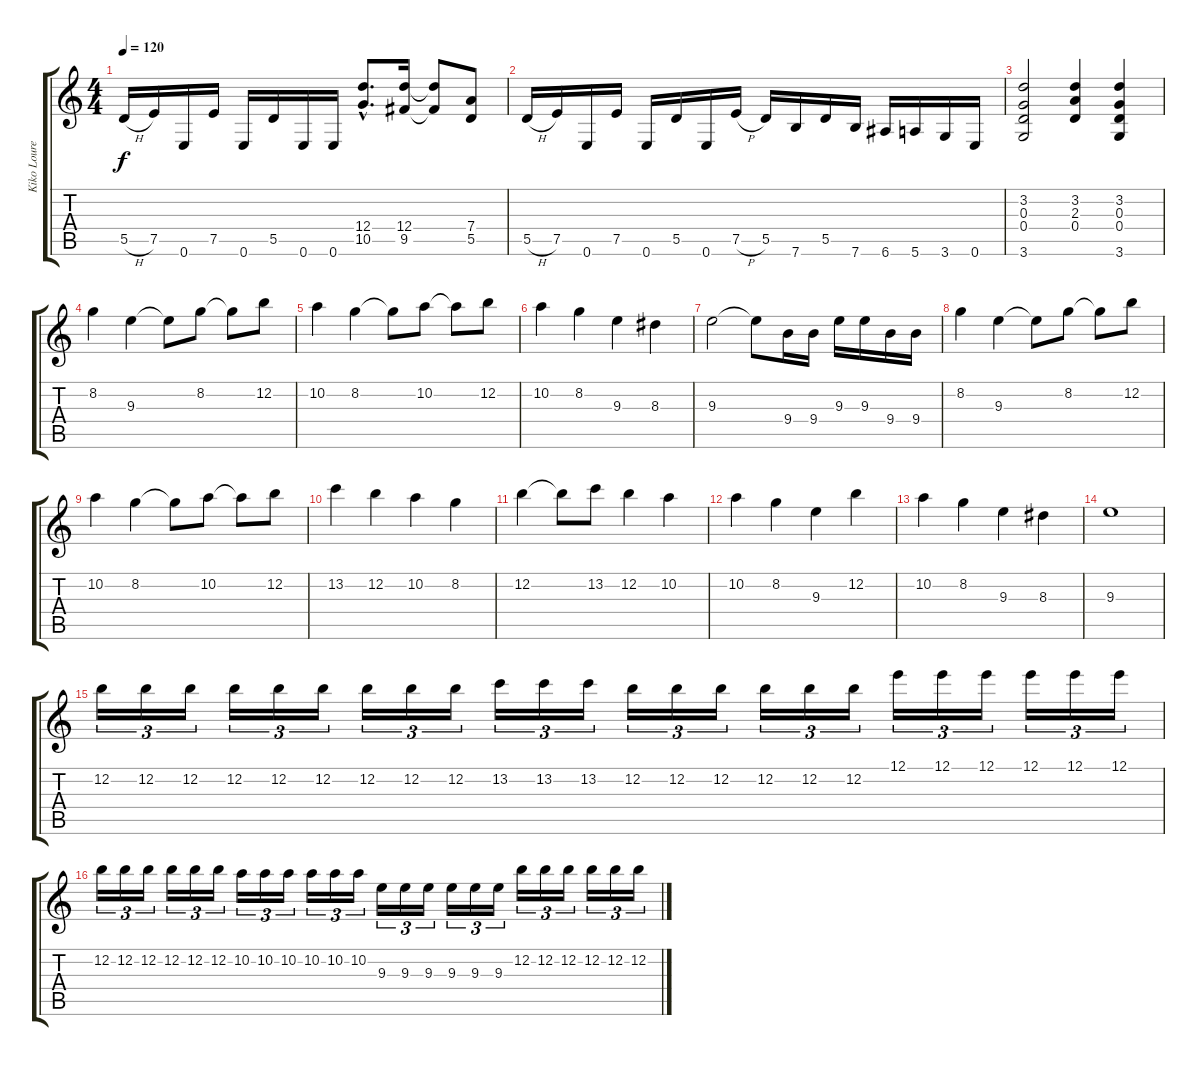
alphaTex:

\track ("Kiko Loureiro" "Kiko Loure") {instrument distortionguitar}
\staff {score tabs}
\tuning (E4 B3 G3 D3 A2 E2) {hide}
\ts (4 4)
\tempo 120
\clef g2
\ks c
5.5{h}.16{dy f} 7.5.16 0.6.16 7.5.16 0.6.16 5.5.16 0.6.16 0.6.16 (12.4{hac} 10.5{hac}).8{d} (12.4 9.5).16 (12.4{t} 9.5{t}).8 (7.4 5.5).8 |
5.5{h}.16 7.5.16 0.6.16 7.5.16 0.6.16 5.5.16 0.6.16 7.5{h}.16 5.5.16 7.6.16 5.5.16 7.6.16 6.6.16 5.6.16 3.6.16 0.6.16 |
(3.2 0.3 0.4 3.6).2 (3.2 2.3 0.4).4 (3.2 0.3 0.4 3.6).4 |
8.2.4 9.3.4 9.3{t}.8 8.2.8 8.2{t}.8 12.2.8 |
10.2.4 8.2.4 8.2{t}.8 10.2.8 10.2{t}.8 12.2.8 |
10.2.4 8.2.4 9.3.4 8.3.4 |
9.3.2 9.3{t}.8 9.4.16 9.4.16 9.3.16 9.3.16 9.4.16 9.4.16 |
8.2.4 9.3.4 9.3{t}.8 8.2.8 8.2{t}.8 12.2.8 |
10.2.4 8.2.4 8.2{t}.8 10.2.8 10.2{t}.8 12.2.8 |
13.2.4 12.2.4 10.2.4 8.2.4 |
12.2.4 12.2{t}.8 13.2.8 12.2.4 10.2.4 |
10.2.4 8.2.4 9.3.4 12.2.4 |
10.2.4 8.2.4 9.3.4 8.3.4 |
9.3.1 |
12.2.16{tu (3 2)} 12.2.16{tu (3 2)} 12.2.16{tu (3 2)} 12.2.16{tu (3 2)} 12.2.16{tu (3 2)} 12.2.16{tu (3 2)} 12.2.16{tu (3 2)} 12.2.16{tu (3 2)} 12.2.16{tu (3 2)} 13.2.16{tu (3 2)} 13.2.16{tu (3 2)} 13.2.16{tu (3 2)} 12.2.16{tu (3 2)} 12.2.16{tu (3 2)} 12.2.16{tu (3 2)} 12.2.16{tu (3 2)} 12.2.16{tu (3 2)} 12.2.16{tu (3 2)} 12.1.16{tu (3 2)} 12.1.16{tu (3 2)} 12.1.16{tu (3 2)} 12.1.16{tu (3 2)} 12.1.16{tu (3 2)} 12.1.16{tu (3 2)} |
12.2.16{tu (3 2)} 12.2.16{tu (3 2)} 12.2.16{tu (3 2)} 12.2.16{tu (3 2)} 12.2.16{tu (3 2)} 12.2.16{tu (3 2)} 10.2.16{tu (3 2)} 10.2.16{tu (3 2)} 10.2.16{tu (3 2)} 10.2.16{tu (3 2)} 10.2.16{tu (3 2)} 10.2.16{tu (3 2)} 9.3.16{tu (3 2)} 9.3.16{tu (3 2)} 9.3.16{tu (3 2)} 9.3.16{tu (3 2)} 9.3.16{tu (3 2)} 9.3.16{tu (3 2)} 12.2.16{tu (3 2)} 12.2.16{tu (3 2)} 12.2.16{tu (3 2)} 12.2.16{tu (3 2)} 12.2.16{tu (3 2)} 12.2.16{tu (3 2)}
